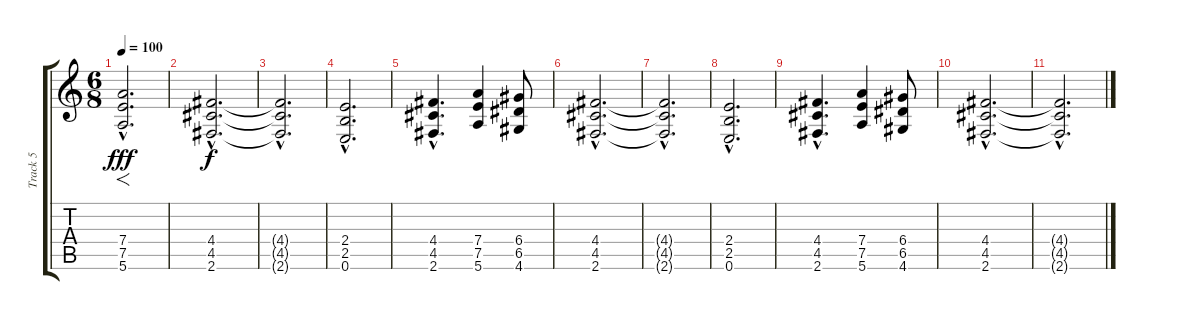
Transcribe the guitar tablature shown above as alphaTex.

\track ("Track 5" "Track 5") {instrument overdrivenguitar}
\staff {score tabs}
\tuning (E4 B3 G3 D3 A2 E2) {hide}
\ts (6 8)
\tempo 100
\clef g2
\ks c
(7.4{hac} 7.5{hac} 5.6{hac}).2{f d dy fff} |
(4.4{hac} 4.5{hac} 2.6{hac}).2{d dy f volume 9} |
(4.4{hac t} 4.5{hac t} 2.6{hac t}).2{d} |
(2.4{hac} 2.5{hac} 0.6{hac}).2{d} |
(4.4{hac} 4.5{hac} 2.6{hac}).4{d} (7.4 7.5 5.6).4 (6.4 6.5 4.6).8 |
(4.4{hac} 4.5{hac} 2.6{hac}).2{d} |
(4.4{hac t} 4.5{hac t} 2.6{hac t}).2{d} |
(2.4{hac} 2.5{hac} 0.6{hac}).2{d} |
(4.4{hac} 4.5{hac} 2.6{hac}).4{d} (7.4 7.5 5.6).4 (6.4 6.5 4.6).8 |
(4.4{hac} 4.5{hac} 2.6{hac}).2{d volume 0} |
(4.4{hac t} 4.5{hac t} 2.6{hac t}).2{d}
